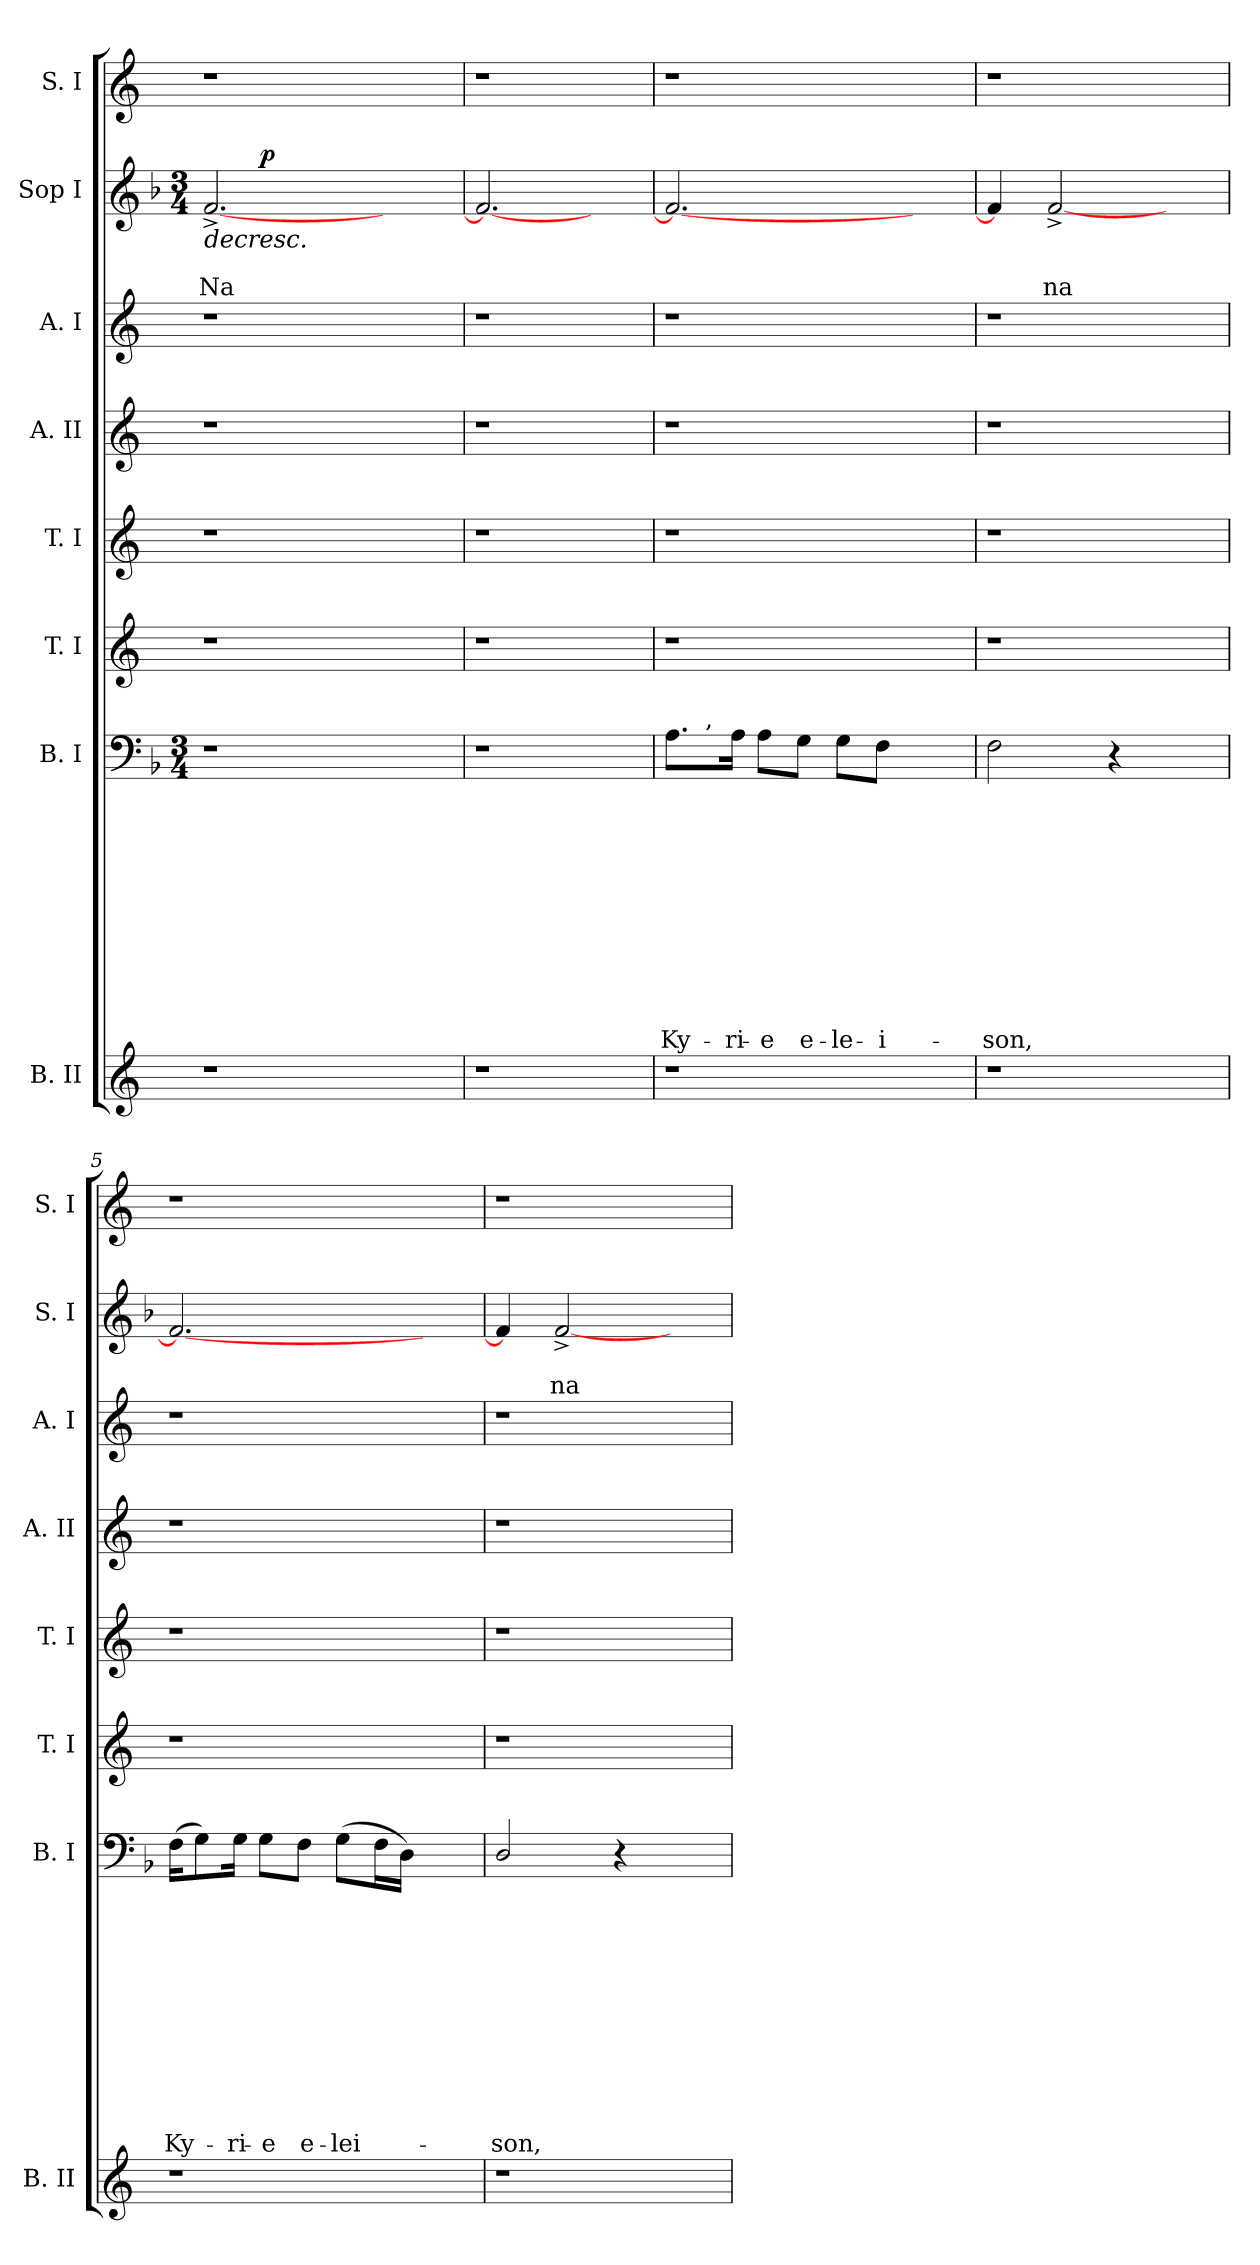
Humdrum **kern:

**kern	**kern	**text	**text	**text	**text	**text	**text	**text	**text	**text	**text	**text	**kern	**kern	**kern	**kern	**kern	**text	**text	**dynam	**kern
*part8	*part7	*part7	*part7	*part7	*part7	*part7	*part7	*part7	*part7	*part7	*part7	*part7	*part6	*part5	*part4	*part3	*part2	*part2	*part2	*part2	*part1
*staff8	*staff7	*staff7	*staff7	*staff7	*staff7	*staff7	*staff7	*staff7	*staff7	*staff7	*staff7	*staff7	*staff6	*staff5	*staff4	*staff3	*staff2	*staff2	*staff2	*staff2	*staff1
*I"B. II	*I"B. I	*	*	*	*	*	*	*	*	*	*	*	*I"T. I	*I"T. I	*I"A. II	*I"A. I	*I"Sop I	*	*	*	*I"S. I
*I'B. II	*I'B. I	*	*	*	*	*	*	*	*	*	*	*	*I'T. I	*I'T. I	*I'A. II	*I'A. I	*I'S. I	*	*	*	*I'S. I
!!LO:PB:g=z
*clefG2	*clefF4	*	*	*	*	*	*	*	*	*	*	*	*clefG2	*clefG2	*clefG2	*clefG2	*clefG2	*	*	*	*clefG2
*k[]	*k[b-]	*	*	*	*	*	*	*	*	*	*	*	*k[]	*k[]	*k[]	*k[]	*k[b-]	*	*	*	*k[]
*C:	*F:	*	*	*	*	*	*	*	*	*	*	*	*C:	*C:	*C:	*C:	*F:	*	*	*	*C:
*	*M3/4	*	*	*	*	*	*	*	*	*	*	*	*	*	*	*	*M3/4	*	*	*	*
=1	=1	=1	=1	=1	=1	=1	=1	=1	=1	=1	=1	=1	=1	=1	=1	=1	=1	=1	=1	=1	=1
!	!	!	!	!	!	!	!	!	!	!	!	!	!	!	!	!	!LO:TX:a:t=Not too slow. Approx.	!	!	!	!
!	!LO:N:vis=1	!	!	!	!	!	!	!	!	!	!	!	!	!	!	!	!	!	!LO:LY:b	!LO:HP:b	!
*	*	*	*	*	*	*	*	*	*	*	*	*	*	*	*	*	*^	*	*	*	*
1r	2.r	.	.	.	.	.	.	.	.	.	.	.	1r	1r	1r	1r	[<2.f^</	8ryy	.	Na	>	1r
.	.	.	.	.	.	.	.	.	.	.	.	.	.	.	.	.	.	32ryy	.	.	.	.
!	!	!	!	!	!	!	!	!	!	!	!	!	!	!	!	!	!	!	!	!	!LO:DY:a	!
.	.	.	.	.	.	.	.	.	.	.	.	.	.	.	.	.	.	2ryy	.	.	p	.
.	.	.	.	.	.	.	.	.	.	.	.	.	.	.	.	.	.	4ryy	.	.	.	.
.	4ryy	.	.	.	.	.	.	.	.	.	.	.	.	.	.	.	4ryy	.	.	.	]	.
.	.	.	.	.	.	.	.	.	.	.	.	.	.	.	.	.	.	16.ryy	.	.	.	.
=2	=2	=2	=2	=2	=2	=2	=2	=2	=2	=2	=2	=2	=2	=2	=2	=2	=2	=2	=2	=2	=2	=2
!	!LO:N:vis=1	!	!	!	!	!	!	!	!	!	!	!	!	!	!	!	!	!	!	!	!	!
*	*	*	*	*	*	*	*	*	*	*	*	*	*	*	*	*	*v	*v	*	*	*	*
1r	2.r	.	.	.	.	.	.	.	.	.	.	.	1r	1r	1r	1r	2.f/_	.	.	.	1r
.	4ryy	.	.	.	.	.	.	.	.	.	.	.	.	.	.	.	4ryy	.	.	.	.
=3	=3	=3	=3	=3	=3	=3	=3	=3	=3	=3	=3	=3	=3	=3	=3	=3	=3	=3	=3	=3	=3
!	!LO:TX:a:t=mp warm	!	!	!	!	!	!	!	!	!	!	!	!	!	!	!	!	!	!	!	!
!	!	!	!	!	!	!	!	!	!	!	!	!LO:LY:b	!	!	!	!	!	!	!	!	!
*	*^	*	*	*	*	*	*	*	*	*	*	*	*	*	*	*	*	*	*	*	*
1r	8.A\L	8ryy	.	.	.	.	.	.	.	.	.	.	Ky-	1r	1r	1r	1r	2.f/_	.	.	.	1r
!	!	!LO:TX:a:t=,	!	!	!	!	!	!	!	!	!	!	!	!	!	!	!	!	!	!	!	!
.	.	2..ryy	.	.	.	.	.	.	.	.	.	.	.	.	.	.	.	.	.	.	.	.
!	!	!	!	!	!	!	!	!	!	!	!	!	!LO:LY:b	!	!	!	!	!	!	!	!	!
.	16A\Jk	.	.	.	.	.	.	.	.	.	.	.	-ri-	.	.	.	.	.	.	.	.	.
!	!	!	!	!	!	!	!	!	!	!	!	!	!LO:LY:b	!	!	!	!	!	!	!	!	!
.	8A\L	.	.	.	.	.	.	.	.	.	.	.	-e	.	.	.	.	.	.	.	.	.
!	!	!	!	!	!	!	!	!	!	!	!	!	!LO:LY:b	!	!	!	!	!	!	!	!	!
.	8G\J	.	.	.	.	.	.	.	.	.	.	.	e-	.	.	.	.	.	.	.	.	.
!	!	!	!	!	!	!	!	!	!	!	!	!	!LO:LY:b	!	!	!	!	!	!	!	!	!
.	8G\L	.	.	.	.	.	.	.	.	.	.	.	-le-	.	.	.	.	.	.	.	.	.
!	!	!	!	!	!	!	!	!	!	!	!	!	!LO:LY:b	!	!	!	!	!	!	!	!	!
.	8F\J	.	.	.	.	.	.	.	.	.	.	.	-i-	.	.	.	.	.	.	.	.	.
.	4ryy	.	.	.	.	.	.	.	.	.	.	.	.	.	.	.	.	4ryy	.	.	.	.
=4	=4	=4	=4	=4	=4	=4	=4	=4	=4	=4	=4	=4	=4	=4	=4	=4	=4	=4	=4	=4	=4	=4
!	!	!	!	!	!	!	!	!	!	!	!	!	!LO:LY:b	!	!	!	!	!	!	!	!	!
*	*v	*v	*	*	*	*	*	*	*	*	*	*	*	*	*	*	*	*	*	*	*	*
1r	2F\	.	.	.	.	.	.	.	.	.	.	-son,	1r	1r	1r	1r	4f/]	.	.	.	1r
!	!	!	!	!	!	!	!	!	!	!	!	!	!	!	!	!	!	!	!LO:LY:b	!	!
.	.	.	.	.	.	.	.	.	.	.	.	.	.	.	.	.	[<2f^</	.	na	.	.
.	4r	.	.	.	.	.	.	.	.	.	.	.	.	.	.	.	.	.	.	.	.
.	4ryy	.	.	.	.	.	.	.	.	.	.	.	.	.	.	.	4ryy	.	.	.	.
=5	=5	=5	=5	=5	=5	=5	=5	=5	=5	=5	=5	=5	=5	=5	=5	=5	=5	=5	=5	=5	=5
!	!	!	!	!	!	!	!	!	!	!	!	!LO:LY:b	!	!	!	!	!	!	!	!	!
1r	(>16F\KL	.	.	.	.	.	.	.	.	.	.	Ky-	1r	1r	1r	1r	2.f/_	.	.	.	1r
.	8G\)	.	.	.	.	.	.	.	.	.	.	.	.	.	.	.	.	.	.	.	.
!	!	!	!	!	!	!	!	!	!	!	!	!LO:LY:b	!	!	!	!	!	!	!	!	!
.	16G\Jk	.	.	.	.	.	.	.	.	.	.	-ri-	.	.	.	.	.	.	.	.	.
!	!	!	!	!	!	!	!	!	!	!	!	!LO:LY:b	!	!	!	!	!	!	!	!	!
.	8G\L	.	.	.	.	.	.	.	.	.	.	-e	.	.	.	.	.	.	.	.	.
!	!	!	!	!	!	!	!	!	!	!	!	!LO:LY:b	!	!	!	!	!	!	!	!	!
.	8F\J	.	.	.	.	.	.	.	.	.	.	e-	.	.	.	.	.	.	.	.	.
!	!	!	!	!	!	!	!	!	!	!	!	!LO:LY:b	!	!	!	!	!	!	!	!	!
.	(>8G\L	.	.	.	.	.	.	.	.	.	.	-lei-	.	.	.	.	.	.	.	.	.
.	16F\L	.	.	.	.	.	.	.	.	.	.	.	.	.	.	.	.	.	.	.	.
.	16D\JJ)	.	.	.	.	.	.	.	.	.	.	.	.	.	.	.	.	.	.	.	.
.	4ryy	.	.	.	.	.	.	.	.	.	.	.	.	.	.	.	4ryy	.	.	.	.
=6	=6	=6	=6	=6	=6	=6	=6	=6	=6	=6	=6	=6	=6	=6	=6	=6	=6	=6	=6	=6	=6
!	!	!	!	!	!	!	!	!	!	!	!	!LO:LY:b	!	!	!	!	!	!	!	!	!
1r	2D/	.	.	.	.	.	.	.	.	.	.	-son,	1r	1r	1r	1r	4f/]	.	.	.	1r
!	!	!	!	!	!	!	!	!	!	!	!	!	!	!	!	!	!	!	!LO:LY:b	!	!
.	.	.	.	.	.	.	.	.	.	.	.	.	.	.	.	.	[<2f^</	.	na	.	.
.	4r	.	.	.	.	.	.	.	.	.	.	.	.	.	.	.	.	.	.	.	.
.	4ryy	.	.	.	.	.	.	.	.	.	.	.	.	.	.	.	4ryy	.	.	.	.
=	=	=	=	=	=	=	=	=	=	=	=	=	=	=	=	=	=	=	=	=	=
*-	*-	*-	*-	*-	*-	*-	*-	*-	*-	*-	*-	*-	*-	*-	*-	*-	*-	*-	*-	*-	*-
